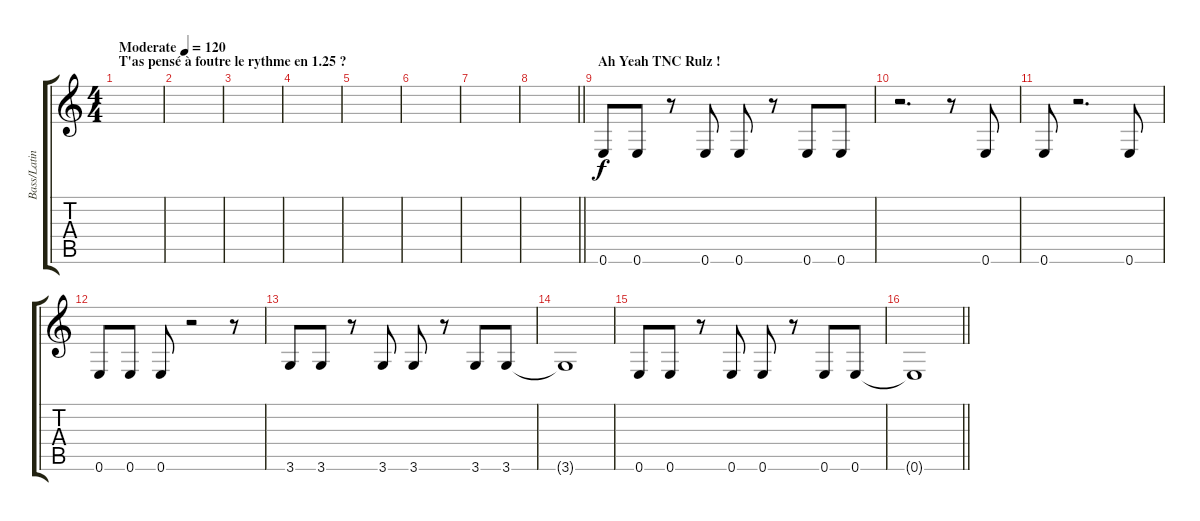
\track ("Bass/Latino" "Bass/Latin") {instrument electricbassfinger}
\staff {score tabs}
\tuning (E4 B3 G3 D3 A2 E2) {hide}
\ts (4 4)
\section ("" "T'as pensé à foutre le rythme en 1.25 ?")
\tempo (120 "Moderate")
\clef g2
\ks c
|
|
|
|
|
|
|
\barLineRight lightlight
|
\section ("" "Ah Yeah TNC Rulz !")
0.6.8 0.6.8 r.8 0.6.8 0.6.8 r.8 0.6.8 0.6.8 |
r.2{d} r.8 0.6.8 |
0.6.8 r.2{d} 0.6.8 |
0.6.8 0.6.8 0.6.8 r.2 r.8 |
3.6.8 3.6.8 r.8 3.6.8 3.6.8 r.8 3.6.8 3.6.8 |
3.6{t}.1 |
0.6.8 0.6.8 r.8 0.6.8 0.6.8 r.8 0.6.8 0.6.8 |
\barLineRight lightlight
0.6{t}.1
